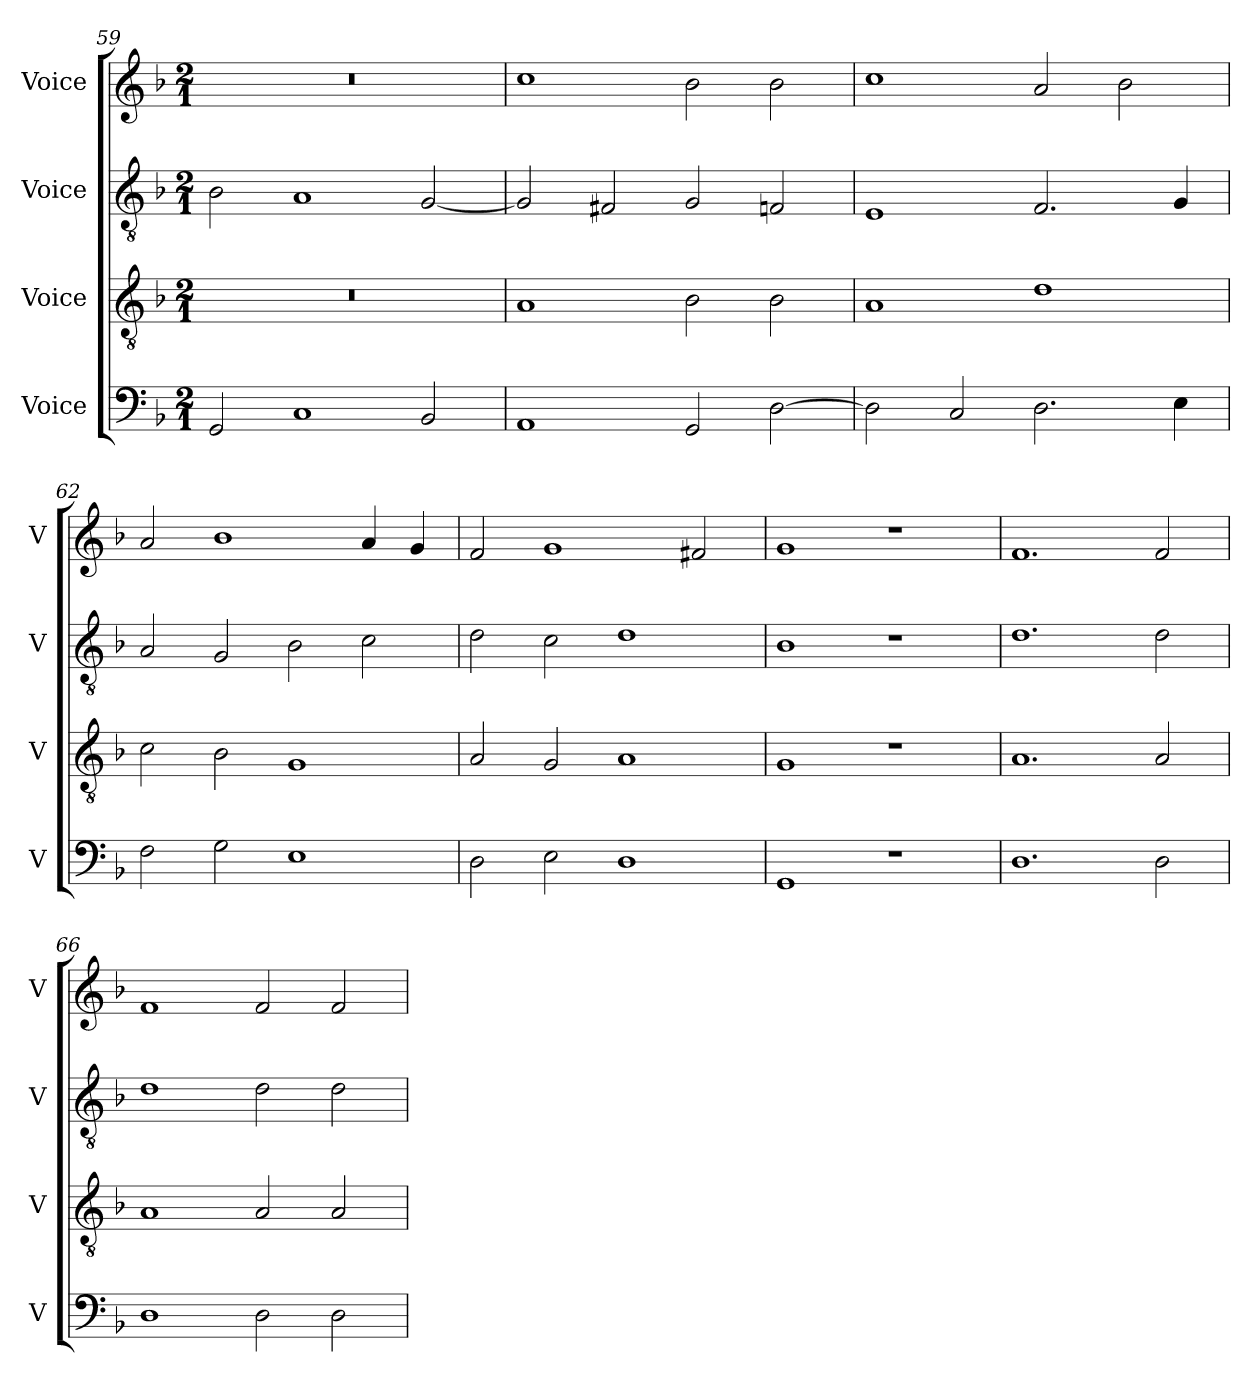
**kern	**kern	**kern	**kern
*part4	*part3	*part2	*part1
*staff4	*staff3	*staff2	*staff1
*I"Voice	*I"Voice	*I"Voice	*I"Voice
*I'V	*I'V	*I'V	*I'V
*clefF4	*clefGv2	*clefGv2	*clefG2
*k[b-]	*k[b-]	*k[b-]	*k[b-]
*M2/1	*M2/1	*M2/1	*M2/1
=59	=59	=59	=59
2GG/	0r	2B-\	0r
1C	.	1A	.
2BB-/	.	[2G/	.
=60	=60	=60	=60
1AA	1A	2G/]	1cc
.	.	2F#X/	.
2GG/	2B-\	2G/	2b-\
[2D\	2B-\	2Fn/	2b-\
!!LO:PB:g=z
=61	=61	=61	=61
2D\]	1A	1E	1cc
2C/	.	.	.
2.D\	1d	2.F/	2a/
.	.	.	2b-\
4E\	.	4G/	.
=62	=62	=62	=62
2F\	2c\	2A/	2a/
2G\	2B-\	2G/	1b-
1E	1G	2B-\	.
.	.	2c\	4a/
.	.	.	4g/
=63	=63	=63	=63
2D\	2A/	2d\	2f/
2E\	2G/	2c\	1g
1D	1A	1d	.
.	.	.	2f#X/
=64	=64	=64	=64
1GG	1G	1B-	1g
1r	1r	1r	1r
!!LO:LB:g=z
=65	=65	=65	=65
1.D	1.A	1.d	1.f
2D\	2A/	2d\	2f/
=66	=66	=66	=66
1D	1A	1d	1f
2D\	2A/	2d\	2f/
2D\	2A/	2d\	2f/
=	=	=	=
*-	*-	*-	*-
